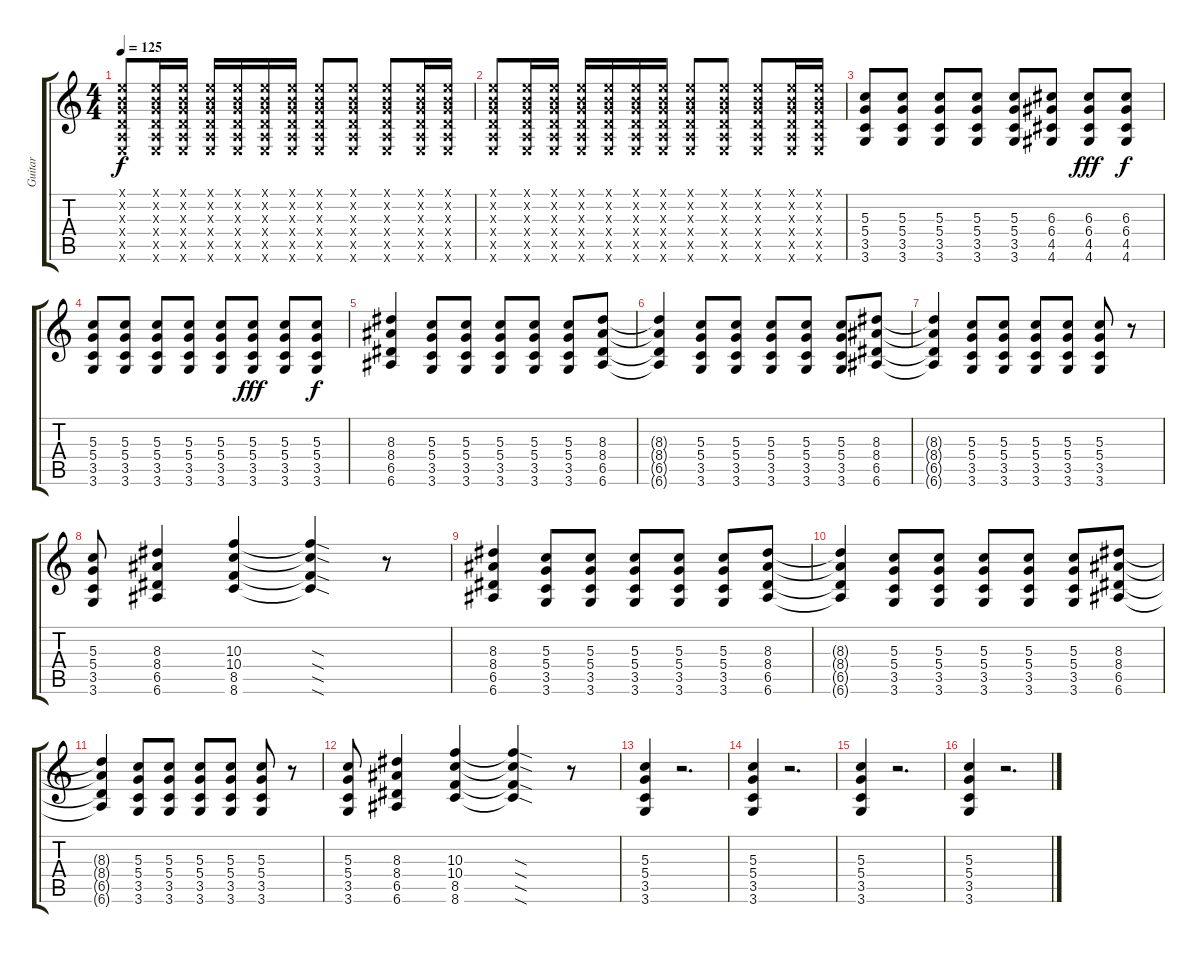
\track ("Guitar" "Guitar") {instrument overdrivenguitar}
\staff {score tabs}
\tuning (E4 B3 G3 D3 A2 E2) {hide}
\ts (4 4)
\tempo 125
\clef g2
\ks c
(0.1{x} 0.2{x} 0.3{x} 0.4{x} 0.5{x} 0.6{x}).8{dy f} (0.1{x} 0.2{x} 0.3{x} 0.4{x} 0.5{x} 0.6{x}).16 (0.1{x} 0.2{x} 0.3{x} 0.4{x} 0.5{x} 0.6{x}).16 (0.1{x} 0.2{x} 0.3{x} 0.4{x} 0.5{x} 0.6{x}).16 (0.1{x} 0.2{x} 0.3{x} 0.4{x} 0.5{x} 0.6{x}).16 (0.1{x} 0.2{x} 0.3{x} 0.4{x} 0.5{x} 0.6{x}).16 (0.1{x} 0.2{x} 0.3{x} 0.4{x} 0.5{x} 0.6{x}).16 (0.1{x} 0.2{x} 0.3{x} 0.4{x} 0.5{x} 0.6{x}).8 (0.1{x} 0.2{x} 0.3{x} 0.4{x} 0.5{x} 0.6{x}).8 (0.1{x} 0.2{x} 0.3{x} 0.4{x} 0.5{x} 0.6{x}).8 (0.1{x} 0.2{x} 0.3{x} 0.4{x} 0.5{x} 0.6{x}).16 (0.1{x} 0.2{x} 0.3{x} 0.4{x} 0.5{x} 0.6{x}).16 |
(0.1{x} 0.2{x} 0.3{x} 0.4{x} 0.5{x} 0.6{x}).8 (0.1{x} 0.2{x} 0.3{x} 0.4{x} 0.5{x} 0.6{x}).16 (0.1{x} 0.2{x} 0.3{x} 0.4{x} 0.5{x} 0.6{x}).16 (0.1{x} 0.2{x} 0.3{x} 0.4{x} 0.5{x} 0.6{x}).16 (0.1{x} 0.2{x} 0.3{x} 0.4{x} 0.5{x} 0.6{x}).16 (0.1{x} 0.2{x} 0.3{x} 0.4{x} 0.5{x} 0.6{x}).16 (0.1{x} 0.2{x} 0.3{x} 0.4{x} 0.5{x} 0.6{x}).16 (0.1{x} 0.2{x} 0.3{x} 0.4{x} 0.5{x} 0.6{x}).8 (0.1{x} 0.2{x} 0.3{x} 0.4{x} 0.5{x} 0.6{x}).8 (0.1{x} 0.2{x} 0.3{x} 0.4{x} 0.5{x} 0.6{x}).8 (0.1{x} 0.2{x} 0.3{x} 0.4{x} 0.5{x} 0.6{x}).16 (0.1{x} 0.2{x} 0.3{x} 0.4{x} 0.5{x} 0.6{x}).16 |
(5.3 5.4 3.5 3.6).8 (5.3 5.4 3.5 3.6).8 (5.3 5.4 3.5 3.6).8 (5.3 5.4 3.5 3.6).8 (5.3 5.4 3.5 3.6).8 (6.3 6.4 4.5 4.6).8 (6.3 6.4 4.5 4.6).8{dy fff} (6.3 6.4 4.5 4.6).8{dy f} |
(5.3 5.4 3.5 3.6).8 (5.3 5.4 3.5 3.6).8 (5.3 5.4 3.5 3.6).8 (5.3 5.4 3.5 3.6).8 (5.3 5.4 3.5 3.6).8 (5.3 5.4 3.5 3.6).8{dy fff} (5.3 5.4 3.5 3.6).8 (5.3 5.4 3.5 3.6).8{dy f} |
(8.3 8.4 6.5 6.6).4 (5.3 5.4 3.5 3.6).8 (5.3 5.4 3.5 3.6).8 (5.3 5.4 3.5 3.6).8 (5.3 5.4 3.5 3.6).8 (5.3 5.4 3.5 3.6).8 (8.3 8.4 6.5 6.6).8 |
(8.3{t} 8.4{t} 6.5{t} 6.6{t}).4 (5.3 5.4 3.5 3.6).8 (5.3 5.4 3.5 3.6).8 (5.3 5.4 3.5 3.6).8 (5.3 5.4 3.5 3.6).8 (5.3 5.4 3.5 3.6).8 (8.3 8.4 6.5 6.6).8 |
(8.3{t} 8.4{t} 6.5{t} 6.6{t}).4 (5.3 5.4 3.5 3.6).8 (5.3 5.4 3.5 3.6).8 (5.3 5.4 3.5 3.6).8 (5.3 5.4 3.5 3.6).8 (5.3 5.4 3.5 3.6).8 r.8 |
(5.3 5.4 3.5 3.6).8 (8.3 8.4 6.5 6.6).4 (10.3 10.4 8.5 8.6).4 (10.3{sod t} 10.4{sod t} 8.5{sod t} 8.6{sod t}).4 r.8 |
(8.3 8.4 6.5 6.6).4 (5.3 5.4 3.5 3.6).8 (5.3 5.4 3.5 3.6).8 (5.3 5.4 3.5 3.6).8 (5.3 5.4 3.5 3.6).8 (5.3 5.4 3.5 3.6).8 (8.3 8.4 6.5 6.6).8 |
(8.3{t} 8.4{t} 6.5{t} 6.6{t}).4 (5.3 5.4 3.5 3.6).8 (5.3 5.4 3.5 3.6).8 (5.3 5.4 3.5 3.6).8 (5.3 5.4 3.5 3.6).8 (5.3 5.4 3.5 3.6).8 (8.3 8.4 6.5 6.6).8 |
(8.3{t} 8.4{t} 6.5{t} 6.6{t}).4 (5.3 5.4 3.5 3.6).8 (5.3 5.4 3.5 3.6).8 (5.3 5.4 3.5 3.6).8 (5.3 5.4 3.5 3.6).8 (5.3 5.4 3.5 3.6).8 r.8 |
(5.3 5.4 3.5 3.6).8 (8.3 8.4 6.5 6.6).4 (10.3 10.4 8.5 8.6).4 (10.3{sod t} 10.4{sod t} 8.5{sod t} 8.6{sod t}).4 r.8 |
(5.3 5.4 3.5 3.6).4 r.2{d} |
(5.3 5.4 3.5 3.6).4 r.2{d} |
(5.3 5.4 3.5 3.6).4 r.2{d} |
(5.3 5.4 3.5 3.6).4 r.2{d}
